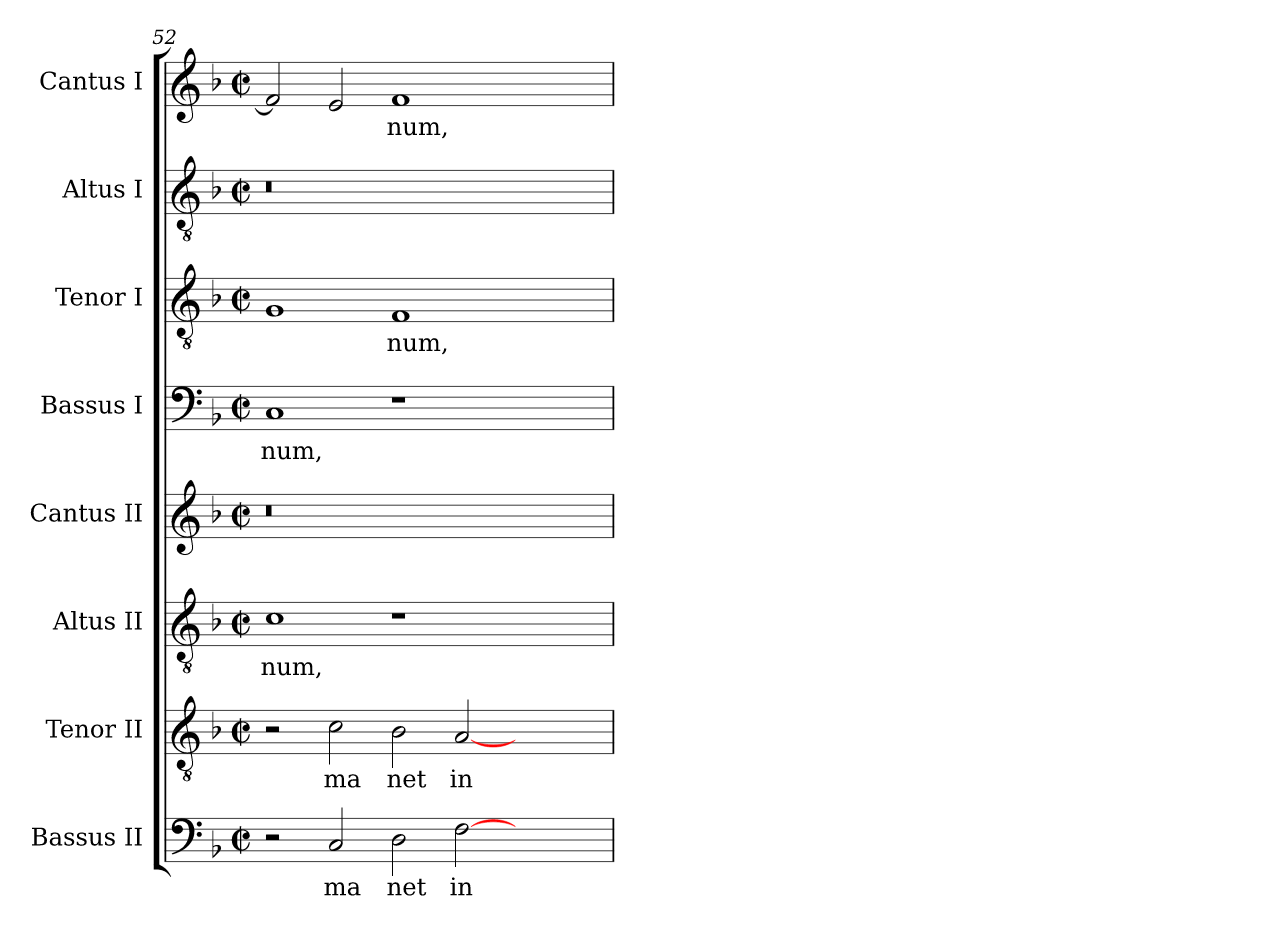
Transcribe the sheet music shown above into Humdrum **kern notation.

**kern	**text	**kern	**text	**kern	**text	**kern	**kern	**text	**kern	**text	**kern	**kern	**text
*part8	*part8	*part7	*part7	*part6	*part6	*part5	*part4	*part4	*part3	*part3	*part2	*part1	*part1
*staff8	*staff8	*staff7	*staff7	*staff6	*staff6	*staff5	*staff4	*staff4	*staff3	*staff3	*staff2	*staff1	*staff1
*I"Bassus II	*	*I"Tenor II	*	*I"Altus II	*	*I"Cantus II	*I"Bassus I	*	*I"Tenor I	*	*I"Altus I	*I"Cantus I	*
*clefF4	*	*clefGv2	*	*clefGv2	*	*clefG2	*clefF4	*	*clefGv2	*	*clefGv2	*clefG2	*
*k[b-]	*	*k[b-]	*	*k[b-]	*	*k[b-]	*k[b-]	*	*k[b-]	*	*k[b-]	*k[b-]	*
*F:	*	*F:	*	*F:	*	*F:	*F:	*	*F:	*	*F:	*F:	*
*M2/2	*	*M2/2	*	*M2/2	*	*M2/2	*M2/2	*	*M2/2	*	*M2/2	*M2/2	*
*met(c|)	*	*met(c|)	*	*met(c|)	*	*met(c|)	*met(c|)	*	*met(c|)	*	*met(c|)	*met(c|)	*
=52	=52	=52	=52	=52	=52	=52	=52	=52	=52	=52	=52	=52	=52
!	!	!	!	!	!LO:LY:b:cj	!	!	!LO:LY:b:cj	!	!	!	!	!
2r	.	2r	.	1c	num,	0r	1C	num,	1G	.	0r	2f/]	.
!	!LO:LY:b:cj	!	!LO:LY:b:cj	!	!	!	!	!	!	!	!	!	!
2C/	ma	2c\	ma	.	.	.	.	.	.	.	.	2e/	.
!	!LO:LY:b:cj	!	!LO:LY:b:cj	!LO:N:vis=1	!	!	!LO:N:vis=1	!	!	!LO:LY:b:cj	!	!	!LO:LY:b:cj
2D\	net	2B-\	net	0r	.	.	0r	.	1F	num,	.	1f	-num,
!	!LO:LY:b:cj	!	!LO:LY:b:cj	!	!	!	!	!	!	!	!	!	!
[>2F\	in	[<2A/	in	.	.	.	.	.	.	.	.	.	.
1ryy	.	1ryy	.	.	.	1ryy	.	.	1ryy	.	1ryy	1ryy	.
=	=	=	=	=	=	=	=	=	=	=	=	=	=
*-	*-	*-	*-	*-	*-	*-	*-	*-	*-	*-	*-	*-	*-
